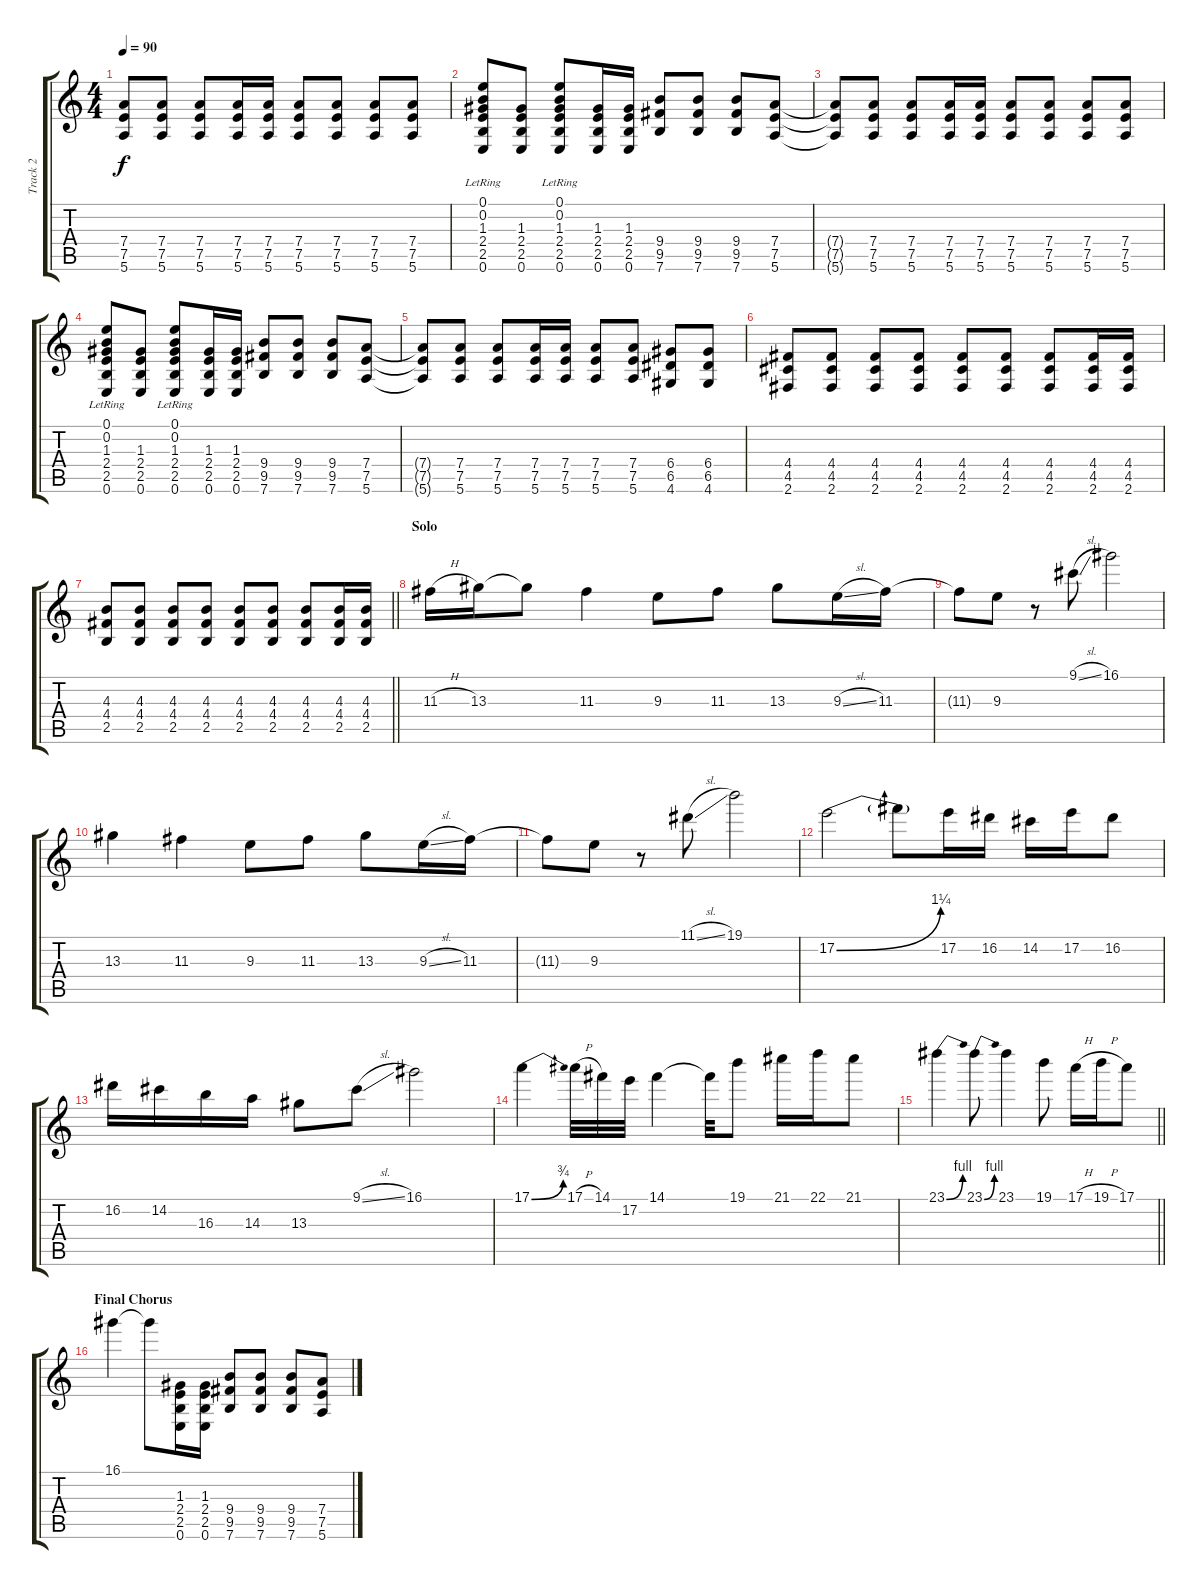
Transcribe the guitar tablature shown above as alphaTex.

\track ("Track 2" "Track 2") {instrument distortionguitar}
\staff {score tabs}
\tuning (E4 B3 G3 D3 A2 E2) {hide}
\ts (4 4)
\tempo 90
\clef g2
\ks c
(7.4{t} 7.5{t} 5.6{t}).8{dy f} (7.4 7.5 5.6).8 (7.4 7.5 5.6).8 (7.4 7.5 5.6).16 (7.4 7.5 5.6).16 (7.4 7.5 5.6).8 (7.4 7.5 5.6).8 (7.4 7.5 5.6).8 (7.4 7.5 5.6).8 |
(0.1{lr} 0.2{lr} 1.3{lr} 2.4{lr} 2.5{lr} 0.6{lr}).8 (1.3 2.4 2.5 0.6).8 (0.1{lr} 0.2{lr} 1.3{lr} 2.4{lr} 2.5{lr} 0.6{lr}).8 (1.3 2.4 2.5 0.6).16 (1.3 2.4 2.5 0.6).16 (9.4 9.5 7.6).8 (9.4 9.5 7.6).8 (9.4 9.5 7.6).8 (7.4 7.5 5.6).8 |
(7.4{t} 7.5{t} 5.6{t}).8 (7.4 7.5 5.6).8 (7.4 7.5 5.6).8 (7.4 7.5 5.6).16 (7.4 7.5 5.6).16 (7.4 7.5 5.6).8 (7.4 7.5 5.6).8 (7.4 7.5 5.6).8 (7.4 7.5 5.6).8 |
(0.1{lr} 0.2{lr} 1.3{lr} 2.4{lr} 2.5{lr} 0.6{lr}).8 (1.3 2.4 2.5 0.6).8 (0.1{lr} 0.2{lr} 1.3{lr} 2.4{lr} 2.5{lr} 0.6{lr}).8 (1.3 2.4 2.5 0.6).16 (1.3 2.4 2.5 0.6).16 (9.4 9.5 7.6).8 (9.4 9.5 7.6).8 (9.4 9.5 7.6).8 (7.4 7.5 5.6).8 |
(7.4{t} 7.5{t} 5.6{t}).8 (7.4 7.5 5.6).8 (7.4 7.5 5.6).8 (7.4 7.5 5.6).16 (7.4 7.5 5.6).16 (7.4 7.5 5.6).8 (7.4 7.5 5.6).8 (6.4 6.5 4.6).8 (6.4 6.5 4.6).8 |
(4.4 4.5 2.6).8 (4.4 4.5 2.6).8 (4.4 4.5 2.6).8 (4.4 4.5 2.6).8 (4.4 4.5 2.6).8 (4.4 4.5 2.6).8 (4.4 4.5 2.6).8 (4.4 4.5 2.6).16 (4.4 4.5 2.6).16 |
\barLineRight lightlight
(4.3 4.4 2.5).8 (4.3 4.4 2.5).8 (4.3 4.4 2.5).8 (4.3 4.4 2.5).8 (4.3 4.4 2.5).8 (4.3 4.4 2.5).8 (4.3 4.4 2.5).8 (4.3 4.4 2.5).16 (4.3 4.4 2.5).16 |
\section ("" "Solo")
11.3{h}.16 13.3.16 13.3{t}.8 11.3.4 9.3.8 11.3.8 13.3.8 9.3{sl}.16 11.3.16 |
11.3{t}.8 9.3.8 r.8 9.1{sl}.8 16.1.2 |
13.3.4 11.3.4 9.3.8 11.3.8 13.3.8 9.3{sl}.16 11.3.16 |
11.3{t}.8 9.3.8 r.8 11.1{sl}.8 19.1.2 |
17.2{be (bend 0 0 60 5)}.2 17.2{t}.8 17.2.16 16.2.16 14.2.16 17.2.16 16.2.8 |
16.2.16 14.2.16 16.3.16 14.3.16 13.3.8 9.1{sl}.8 16.1.2 |
17.1{be (bend 0 0 60 3)}.4 17.1{h}.32 14.1.32 17.2.32 14.1.4 14.1{t}.32 19.1.8 21.1.16 22.1.16 21.1.8 |
\barLineRight lightlight
23.1{be (bend 0 0 60 4)}.4 23.1{be (bend 0 0 60 4)}.8 23.1.4 19.1.8 17.1{h}.16 19.1{h}.16 17.1.8 |
\section ("" "Final Chorus")
16.1.4 16.1{t}.8 (1.3 2.4 2.5 0.6).16 (1.3 2.4 2.5 0.6).16 (9.4 9.5 7.6).8 (9.4 9.5 7.6).8 (9.4 9.5 7.6).8 (7.4 7.5 5.6).8
